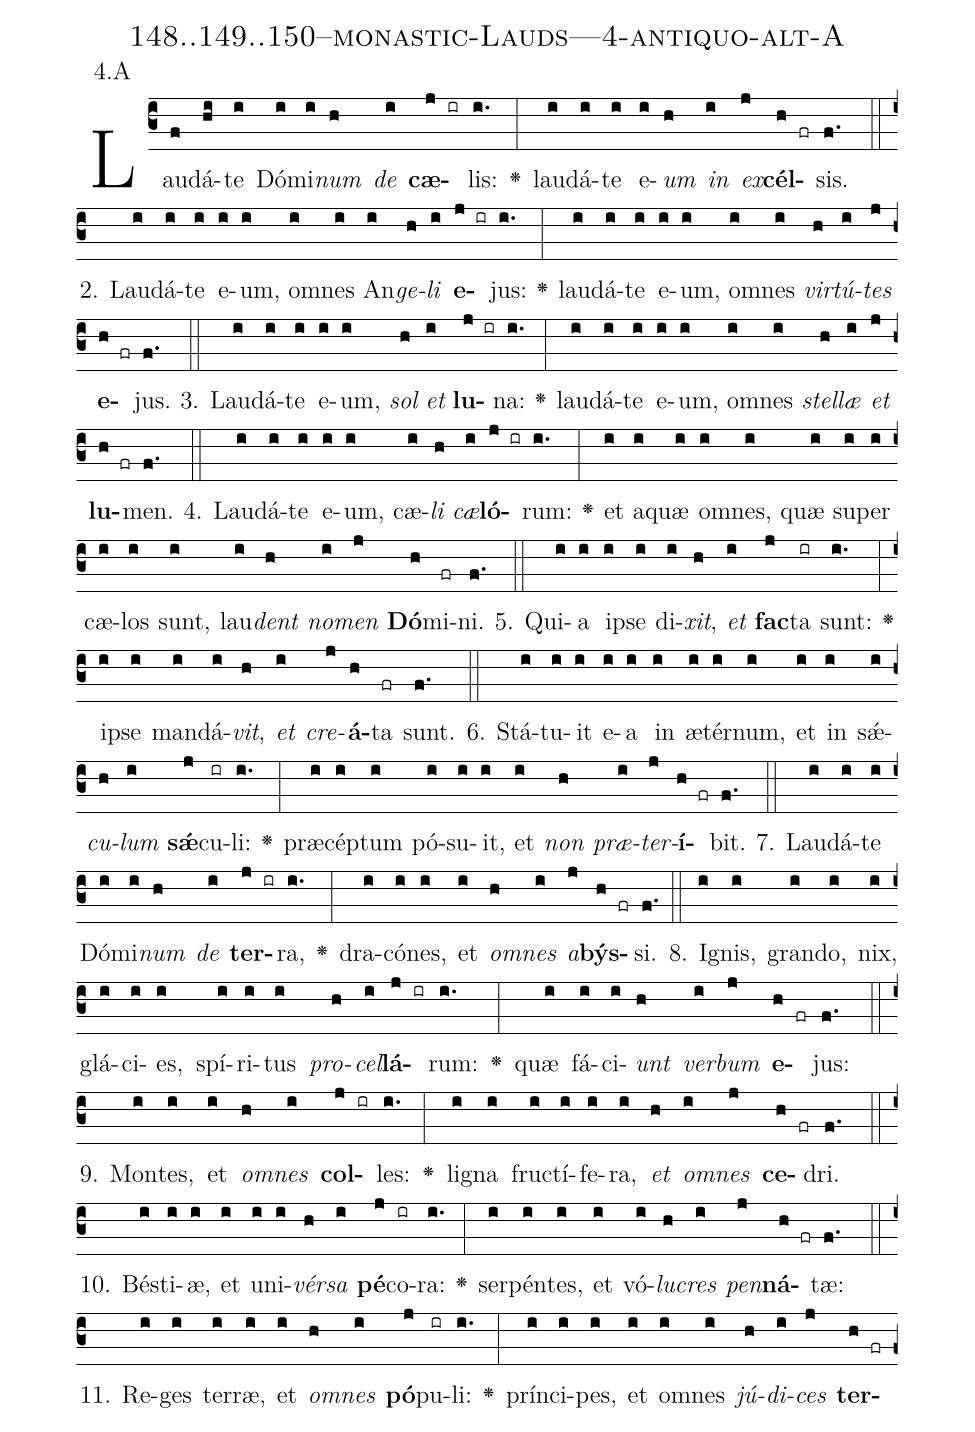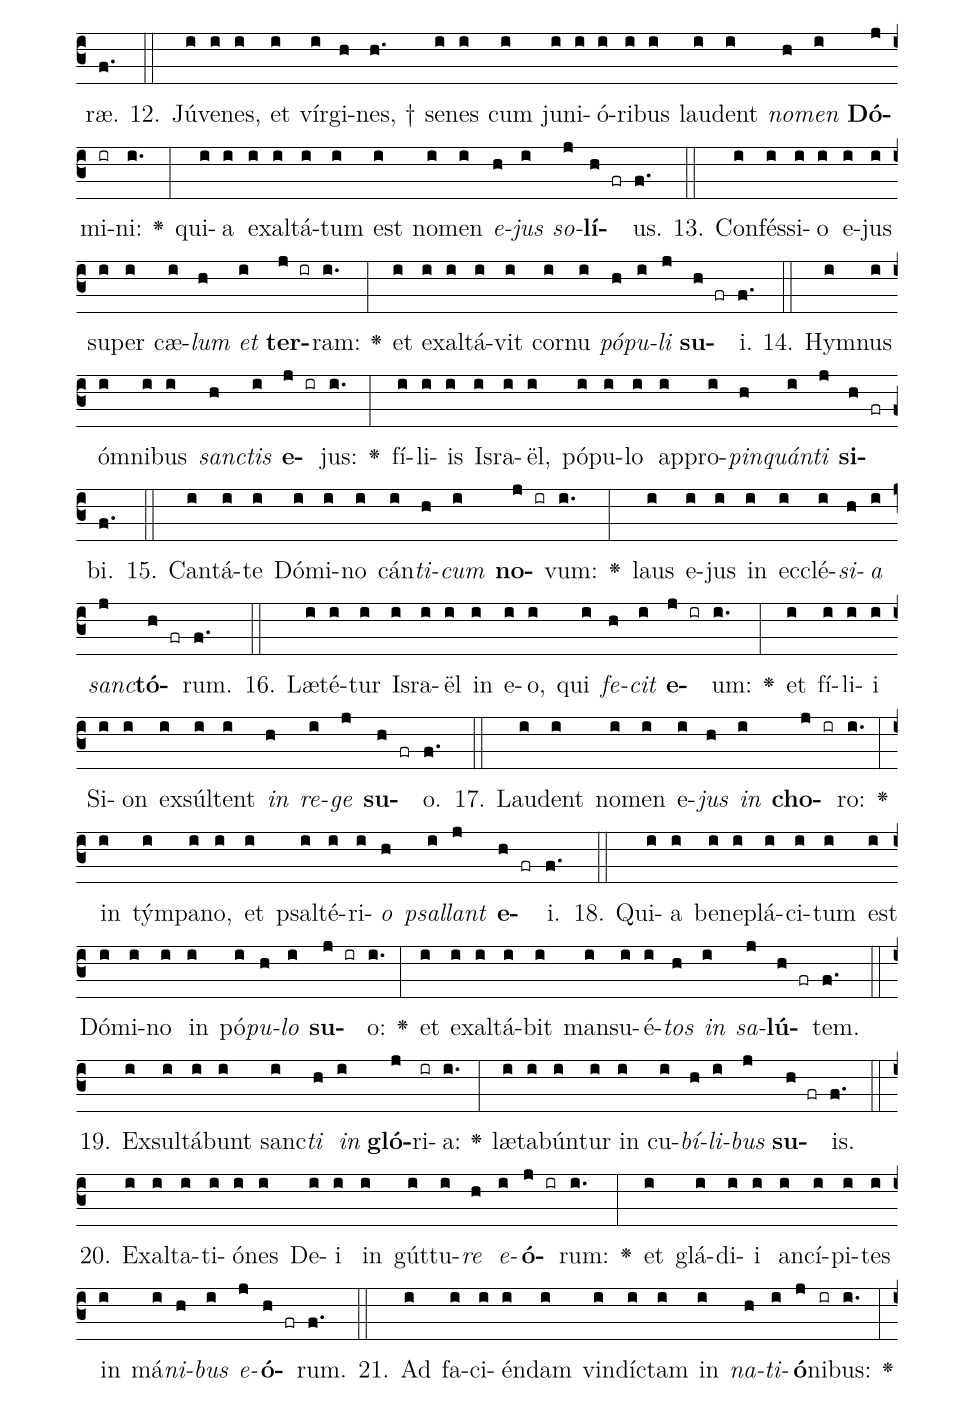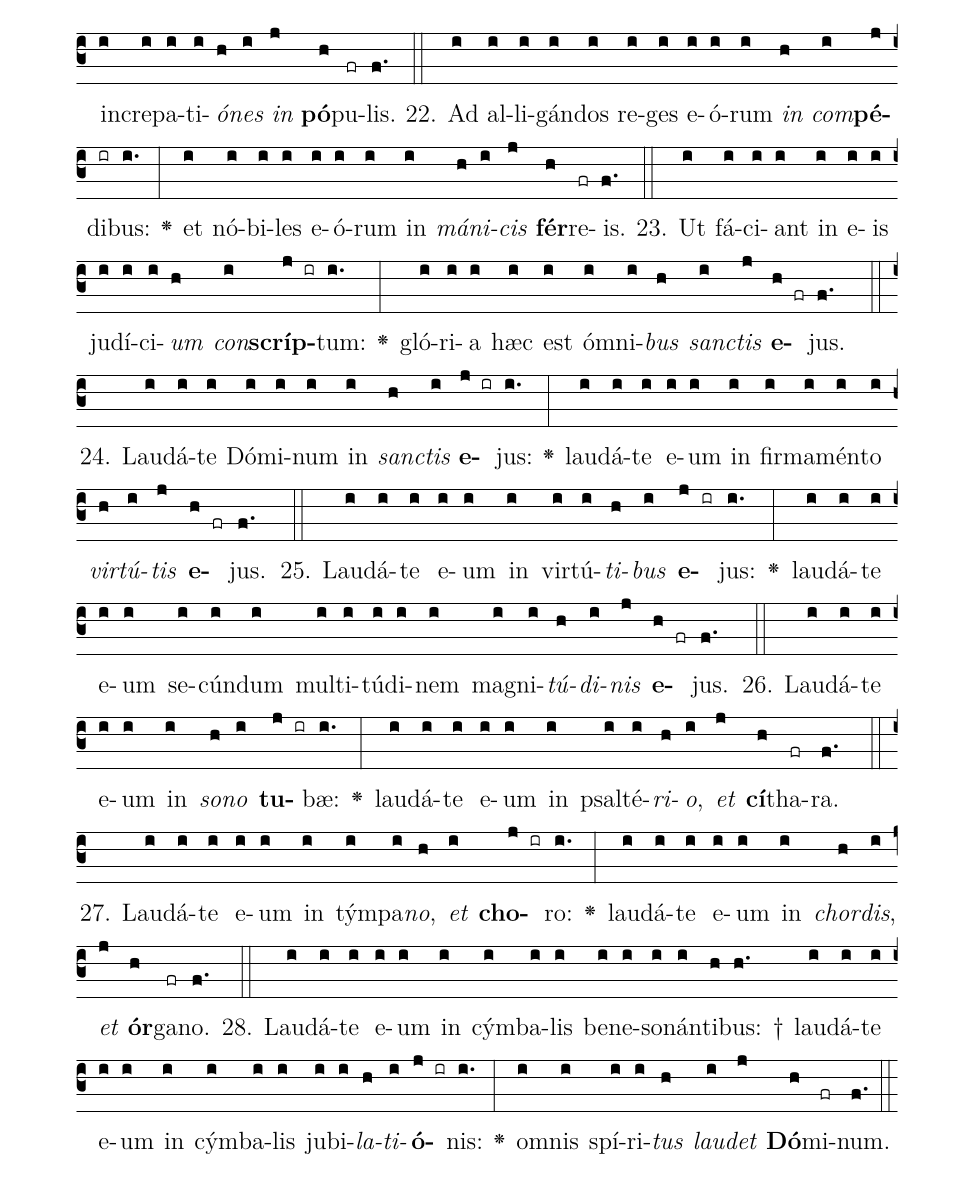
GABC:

name: 148..149..150--monastic-Lauds---4-antiquo-alt-A;
annotation: 4.A;
%%
(c3)Lau(f)dá(hi)te(i) Dó(i)mi(i)<i>num</i>(h) <i>de</i>(i) <b>cæ</b>(j ir)lis:(i.) <v>\greheightstar</v>(:) lau(i)dá(i)te(i) e(i)<i>um</i>(h) <i>in</i>(i) <i>ex</i>(j)<b>cél</b>(h fr)sis.(f.) (::)
2. Lau(i)dá(i)te(i) e(i)um,(i) om(i)nes(i) An(i)<i>ge</i>(h)<i>li</i>(i) <b>e</b>(j ir)jus:(i.) <v>\greheightstar</v>(:) lau(i)dá(i)te(i) e(i)um,(i) om(i)nes(i) <i>vir</i>(h)<i>tú</i>(i)<i>tes</i>(j) <b>e</b>(h fr)jus.(f.) (::)
3. Lau(i)dá(i)te(i) e(i)um,(i) <i>sol</i>(h) <i>et</i>(i) <b>lu</b>(j ir)na:(i.) <v>\greheightstar</v>(:) lau(i)dá(i)te(i) e(i)um,(i) om(i)nes(i) <i>stel</i>(h)<i>læ</i>(i) <i>et</i>(j) <b>lu</b>(h fr)men.(f.) (::)
4. Lau(i)dá(i)te(i) e(i)um,(i) cæ(i)<i>li</i>(h) <i>cæ</i>(i)<b>ló</b>(j ir)rum:(i.) <v>\greheightstar</v>(:) et(i) a(i)quæ(i) om(i)nes,(i) quæ(i) su(i)per(i) cæ(i)los(i) sunt,(i) lau(i)<i>dent</i>(h) <i>no</i>(i)<i>men</i>(j) <b>Dó</b>(h)mi(fr)ni.(f.) (::)
5. Qui(i)a(i) ip(i)se(i) di(i)<i>xit</i>,(h) <i>et</i>(i) <b>fac</b>(j)ta(ir) sunt:(i.) <v>\greheightstar</v>(:) ip(i)se(i) man(i)dá(i)<i>vit</i>,(h) <i>et</i>(i) <i>cre</i>(j)<b>á</b>(h)ta(fr) sunt.(f.) (::)
6. Stá(i)tu(i)it(i) e(i)a(i) in(i) æ(i)tér(i)num,(i) et(i) in(i) sǽ(i)<i>cu</i>(h)<i>lum</i>(i) <b>sǽ</b>(j)cu(ir)li:(i.) <v>\greheightstar</v>(:) præ(i)cép(i)tum(i) pó(i)su(i)it,(i) et(i) <i>non</i>(h) <i>præ</i>(i)<i>ter</i>(j)<b>í</b>(h fr)bit.(f.) (::)
7. Lau(i)dá(i)te(i) Dó(i)mi(i)<i>num</i>(h) <i>de</i>(i) <b>ter</b>(j ir)ra,(i.) <v>\greheightstar</v>(:) dra(i)có(i)nes,(i) et(i) <i>om</i>(h)<i>nes</i>(i) <i>a</i>(j)<b>býs</b>(h fr)si.(f.) (::)
8. I(i)gnis,(i) gran(i)do,(i) nix,(i) glá(i)ci(i)es,(i) spí(i)ri(i)tus(i) <i>pro</i>(h)<i>cel</i>(i)<b>lá</b>(j ir)rum:(i.) <v>\greheightstar</v>(:) quæ(i) fá(i)ci(i)<i>unt</i>(h) <i>ver</i>(i)<i>bum</i>(j) <b>e</b>(h fr)jus:(f.) (::)
9. Mon(i)tes,(i) et(i) <i>om</i>(h)<i>nes</i>(i) <b>col</b>(j ir)les:(i.) <v>\greheightstar</v>(:) li(i)gna(i) fruc(i)tí(i)fe(i)ra,(i) <i>et</i>(h) <i>om</i>(i)<i>nes</i>(j) <b>ce</b>(h fr)dri.(f.) (::)
10. Bés(i)ti(i)æ,(i) et(i) u(i)ni(i)<i>vér</i>(h)<i>sa</i>(i) <b>pé</b>(j)co(ir)ra:(i.) <v>\greheightstar</v>(:) ser(i)pén(i)tes,(i) et(i) vó(i)<i>lu</i>(h)<i>cres</i>(i) <i>pen</i>(j)<b>ná</b>(h fr)tæ:(f.) (::)
11. Re(i)ges(i) ter(i)ræ,(i) et(i) <i>om</i>(h)<i>nes</i>(i) <b>pó</b>(j)pu(ir)li:(i.) <v>\greheightstar</v>(:) prín(i)ci(i)pes,(i) et(i) om(i)nes(i) <i>jú</i>(h)<i>di</i>(i)<i>ces</i>(j) <b>ter</b>(h fr)ræ.(f.) (::)
12. Jú(i)ve(i)nes,(i) et(i) vír(i)gi(h)nes, †(h.) se(i)nes(i) cum(i) ju(i)ni(i)ó(i)ri(i)bus(i) lau(i)dent(i) <i>no</i>(h)<i>men</i>(i) <b>Dó</b>(j)mi(ir)ni:(i.) <v>\greheightstar</v>(:) qui(i)a(i) ex(i)al(i)tá(i)tum(i) est(i) no(i)men(i) <i>e</i>(h)<i>jus</i>(i) <i>so</i>(j)<b>lí</b>(h fr)us.(f.) (::)
13. Con(i)fés(i)si(i)o(i) e(i)jus(i) su(i)per(i) cæ(i)<i>lum</i>(h) <i>et</i>(i) <b>ter</b>(j ir)ram:(i.) <v>\greheightstar</v>(:) et(i) ex(i)al(i)tá(i)vit(i) cor(i)nu(i) <i>pó</i>(h)<i>pu</i>(i)<i>li</i>(j) <b>su</b>(h fr)i.(f.) (::)
14. Hym(i)nus(i) óm(i)ni(i)bus(i) <i>sanc</i>(h)<i>tis</i>(i) <b>e</b>(j ir)jus:(i.) <v>\greheightstar</v>(:) fí(i)li(i)is(i) Is(i)ra(i)ël,(i) pó(i)pu(i)lo(i) ap(i)pro(i)<i>pin</i>(h)<i>quán</i>(i)<i>ti</i>(j) <b>si</b>(h fr)bi.(f.) (::)
15. Can(i)tá(i)te(i) Dó(i)mi(i)no(i) cán(i)<i>ti</i>(h)<i>cum</i>(i) <b>no</b>(j ir)vum:(i.) <v>\greheightstar</v>(:) laus(i) e(i)jus(i) in(i) ec(i)clé(i)<i>si</i>(h)<i>a</i>(i) <i>sanc</i>(j)<b>tó</b>(h fr)rum.(f.) (::)
16. Læ(i)té(i)tur(i) Is(i)ra(i)ël(i) in(i) e(i)o,(i) qui(i) <i>fe</i>(h)<i>cit</i>(i) <b>e</b>(j ir)um:(i.) <v>\greheightstar</v>(:) et(i) fí(i)li(i)i(i) Si(i)on(i) ex(i)súl(i)tent(i) <i>in</i>(h) <i>re</i>(i)<i>ge</i>(j) <b>su</b>(h fr)o.(f.) (::)
17. Lau(i)dent(i) no(i)men(i) e(i)<i>jus</i>(h) <i>in</i>(i) <b>cho</b>(j ir)ro:(i.) <v>\greheightstar</v>(:) in(i) tým(i)pa(i)no,(i) et(i) psal(i)té(i)ri(i)<i>o</i>(h) <i>psal</i>(i)<i>lant</i>(j) <b>e</b>(h fr)i.(f.) (::)
18. Qui(i)a(i) be(i)ne(i)plá(i)ci(i)tum(i) est(i) Dó(i)mi(i)no(i) in(i) pó(i)<i>pu</i>(h)<i>lo</i>(i) <b>su</b>(j ir)o:(i.) <v>\greheightstar</v>(:) et(i) ex(i)al(i)tá(i)bit(i) man(i)su(i)é(i)<i>tos</i>(h) <i>in</i>(i) <i>sa</i>(j)<b>lú</b>(h fr)tem.(f.) (::)
19. Ex(i)sul(i)tá(i)bunt(i) sanc(i)<i>ti</i>(h) <i>in</i>(i) <b>gló</b>(j)ri(ir)a:(i.) <v>\greheightstar</v>(:) læ(i)ta(i)bún(i)tur(i) in(i) cu(i)<i>bí</i>(h)<i>li</i>(i)<i>bus</i>(j) <b>su</b>(h fr)is.(f.) (::)
20. Ex(i)al(i)ta(i)ti(i)ó(i)nes(i) De(i)i(i) in(i) gút(i)tu(i)<i>re</i>(h) <i>e</i>(i)<b>ó</b>(j ir)rum:(i.) <v>\greheightstar</v>(:) et(i) glá(i)di(i)i(i) an(i)cí(i)pi(i)tes(i) in(i) má(i)<i>ni</i>(h)<i>bus</i>(i) <i>e</i>(j)<b>ó</b>(h fr)rum.(f.) (::)
21. Ad(i) fa(i)ci(i)én(i)dam(i) vin(i)díc(i)tam(i) in(i) <i>na</i>(h)<i>ti</i>(i)<b>ó</b>(j)ni(ir)bus:(i.) <v>\greheightstar</v>(:) in(i)cre(i)pa(i)ti(i)<i>ó</i>(h)<i>nes</i>(i) <i>in</i>(j) <b>pó</b>(h)pu(fr)lis.(f.) (::)
22. Ad(i) al(i)li(i)gán(i)dos(i) re(i)ges(i) e(i)ó(i)rum(i) <i>in</i>(h) <i>com</i>(i)<b>pé</b>(j)di(ir)bus:(i.) <v>\greheightstar</v>(:) et(i) nó(i)bi(i)les(i) e(i)ó(i)rum(i) in(i) <i>má</i>(h)<i>ni</i>(i)<i>cis</i>(j) <b>fér</b>(h)re(fr)is.(f.) (::)
23. Ut(i) fá(i)ci(i)ant(i) in(i) e(i)is(i) ju(i)dí(i)ci(i)<i>um</i>(h) <i>con</i>(i)<b>scríp</b>(j ir)tum:(i.) <v>\greheightstar</v>(:) gló(i)ri(i)a(i) hæc(i) est(i) óm(i)ni(i)<i>bus</i>(h) <i>sanc</i>(i)<i>tis</i>(j) <b>e</b>(h fr)jus.(f.) (::)
24. Lau(i)dá(i)te(i) Dó(i)mi(i)num(i) in(i) <i>sanc</i>(h)<i>tis</i>(i) <b>e</b>(j ir)jus:(i.) <v>\greheightstar</v>(:) lau(i)dá(i)te(i) e(i)um(i) in(i) fir(i)ma(i)mén(i)to(i) <i>vir</i>(h)<i>tú</i>(i)<i>tis</i>(j) <b>e</b>(h fr)jus.(f.) (::)
25. Lau(i)dá(i)te(i) e(i)um(i) in(i) vir(i)tú(i)<i>ti</i>(h)<i>bus</i>(i) <b>e</b>(j ir)jus:(i.) <v>\greheightstar</v>(:) lau(i)dá(i)te(i) e(i)um(i) se(i)cún(i)dum(i) mul(i)ti(i)tú(i)di(i)nem(i) ma(i)gni(i)<i>tú</i>(h)<i>di</i>(i)<i>nis</i>(j) <b>e</b>(h fr)jus.(f.) (::)
26. Lau(i)dá(i)te(i) e(i)um(i) in(i) <i>so</i>(h)<i>no</i>(i) <b>tu</b>(j ir)bæ:(i.) <v>\greheightstar</v>(:) lau(i)dá(i)te(i) e(i)um(i) in(i) psal(i)té(i)<i>ri</i>(h)<i>o</i>,(i) <i>et</i>(j) <b>cí</b>(h)tha(fr)ra.(f.) (::)
27. Lau(i)dá(i)te(i) e(i)um(i) in(i) tým(i)pa(i)<i>no</i>,(h) <i>et</i>(i) <b>cho</b>(j ir)ro:(i.) <v>\greheightstar</v>(:) lau(i)dá(i)te(i) e(i)um(i) in(i) <i>chor</i>(h)<i>dis</i>,(i) <i>et</i>(j) <b>ór</b>(h)ga(fr)no.(f.) (::)
28. Lau(i)dá(i)te(i) e(i)um(i) in(i) cým(i)ba(i)lis(i) be(i)ne(i)so(i)nán(i)ti(h)bus: †(h.) lau(i)dá(i)te(i) e(i)um(i) in(i) cým(i)ba(i)lis(i) ju(i)bi(i)<i>la</i>(h)<i>ti</i>(i)<b>ó</b>(j ir)nis:(i.) <v>\greheightstar</v>(:) om(i)nis(i) spí(i)ri(i)<i>tus</i>(h) <i>lau</i>(i)<i>det</i>(j) <b>Dó</b>(h)mi(fr)num.(f.) (::)
